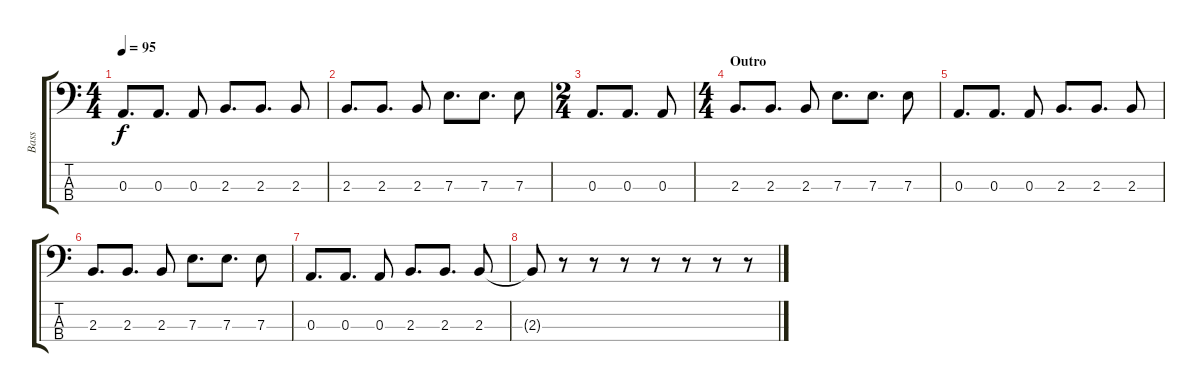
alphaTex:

\track ("Bass" "Bass") {instrument synthbass2}
\staff {score tabs}
\tuning (G2 D2 A1 E1) {hide}
\ts (4 4)
\tempo 95
\clef f4
\ks c
0.3.8{d dy f} 0.3.8{d} 0.3.8 2.3.8{d} 2.3.8{d} 2.3.8 |
2.3.8{d} 2.3.8{d} 2.3.8 7.3.8{d} 7.3.8{d} 7.3.8 |
\ts (2 4)
0.3.8{d} 0.3.8{d} 0.3.8 |
\ts (4 4)
\section ("" "Outro")
2.3.8{d} 2.3.8{d} 2.3.8 7.3.8{d} 7.3.8{d} 7.3.8 |
0.3.8{d} 0.3.8{d} 0.3.8 2.3.8{d} 2.3.8{d} 2.3.8 |
2.3.8{d} 2.3.8{d} 2.3.8 7.3.8{d} 7.3.8{d} 7.3.8 |
0.3.8{d} 0.3.8{d} 0.3.8 2.3.8{d} 2.3.8{d} 2.3.8 |
2.3{t}.8 r.8 r.8 r.8 r.8 r.8 r.8 r.8
